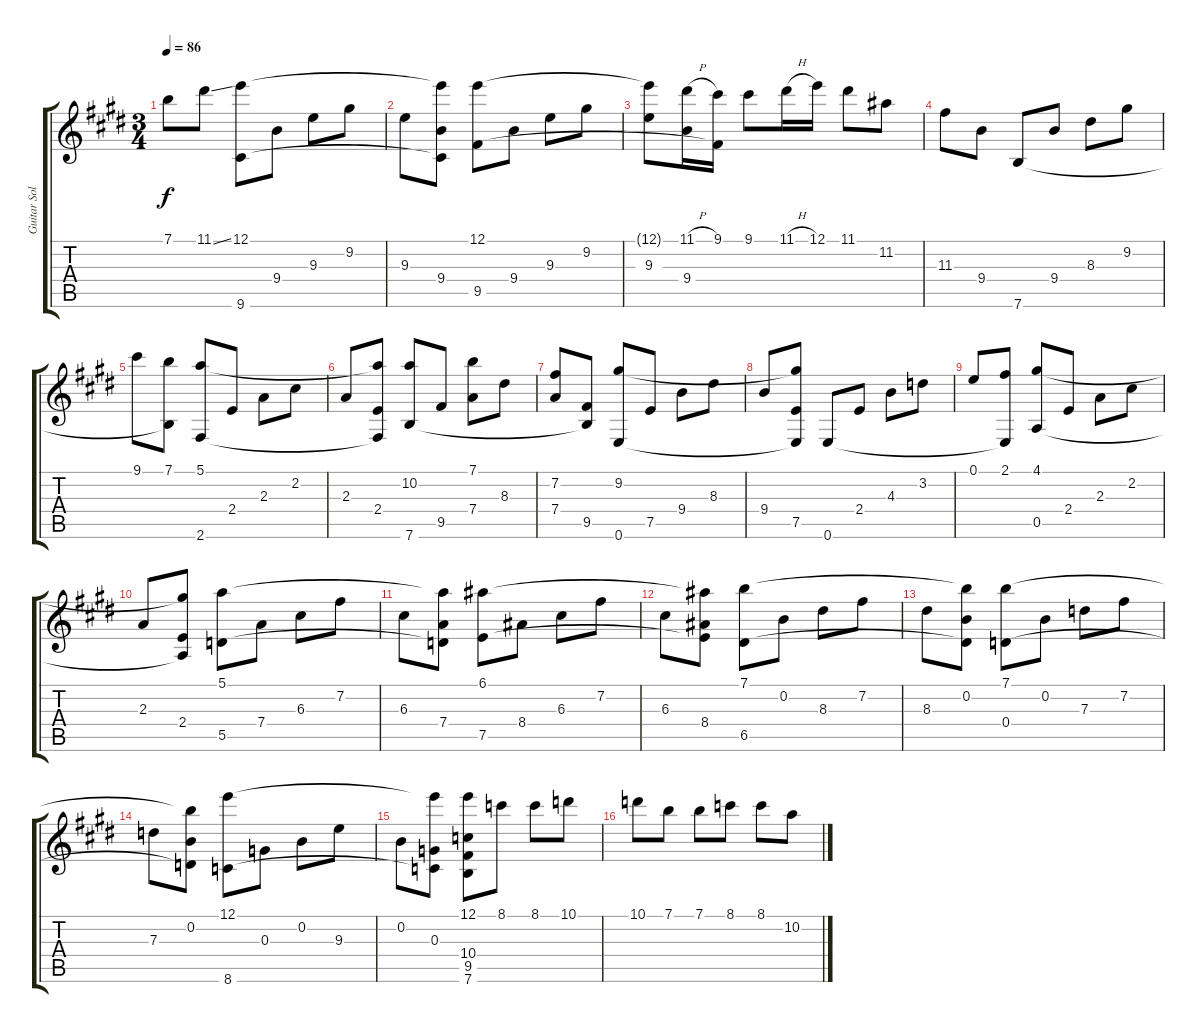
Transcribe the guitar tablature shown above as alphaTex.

\track ("Guitar Solo" "Guitar Sol") {instrument acousticguitarnylon}
\staff {score tabs}
\tuning (E4 B3 G3 D3 A2 E2) {hide}
\ts (3 4)
\tempo 86
\clef g2
\ks e
7.1.8{dy f} 11.1{ss}.8 (12.1 9.6).8 9.4.8 9.3.8 9.2.8 |
9.3.8 (12.1{t} 9.4 9.6{t}).8 (12.1 9.5).8 9.4.8 9.3.8 9.2.8 |
(12.1{t} 9.3).8 (11.1{h} 9.4).16 (9.1 9.5{t}).16 9.1.8 11.1{h}.16 12.1.16 11.1.8 11.2.8 |
11.3.8 9.4.8 7.6.8 9.4.8 8.3.8 9.2.8 |
9.1.8 (7.1 7.6{t}).8 (5.1 2.6).8 2.4.8 2.3.8 2.2.8 |
2.3.8 (5.1{t} 2.4 2.6{t}).8 (10.2 7.6).8 9.5.8 (7.1 7.4).8 8.3.8 |
(7.2 7.4).8 (9.5 7.6{t}).8 (9.2 0.6).8 7.5.8 9.4.8 8.3.8 |
9.4.8 (9.2{t} 7.5 0.6{t}).8 0.6.8 2.4.8 4.3.8 3.2.8 |
0.1.8 (2.1 0.6{t}).8 (4.1 0.5).8 2.4.8 2.3.8 2.2.8 |
2.3.8 (4.1{t} 2.4 0.5{t}).8 (5.1 5.5).8 7.4.8 6.3.8 7.2.8 |
6.3.8 (5.1{t} 7.4 5.5{t}).8 (6.1 7.5).8 8.4.8 6.3.8 7.2.8 |
6.3.8 (6.1{t} 8.4 7.5{t}).8 (7.1 6.5).8 0.2.8 8.3.8 7.2.8 |
8.3.8 (7.1{t} 0.2 6.5{t}).8 (7.1 0.4).8 0.2.8 7.3.8 7.2.8 |
7.3.8 (7.1{t} 0.2 0.4{t}).8 (12.1 8.6).8 0.3.8 0.2.8 9.3.8 |
0.2.8 (12.1{t} 0.3 8.6{t}).8 (12.1 10.4 9.5 7.6).8 8.1.8 8.1.8 10.1.8 |
10.1.8 7.1.8 7.1.8 8.1.8 8.1.8 10.2.8
